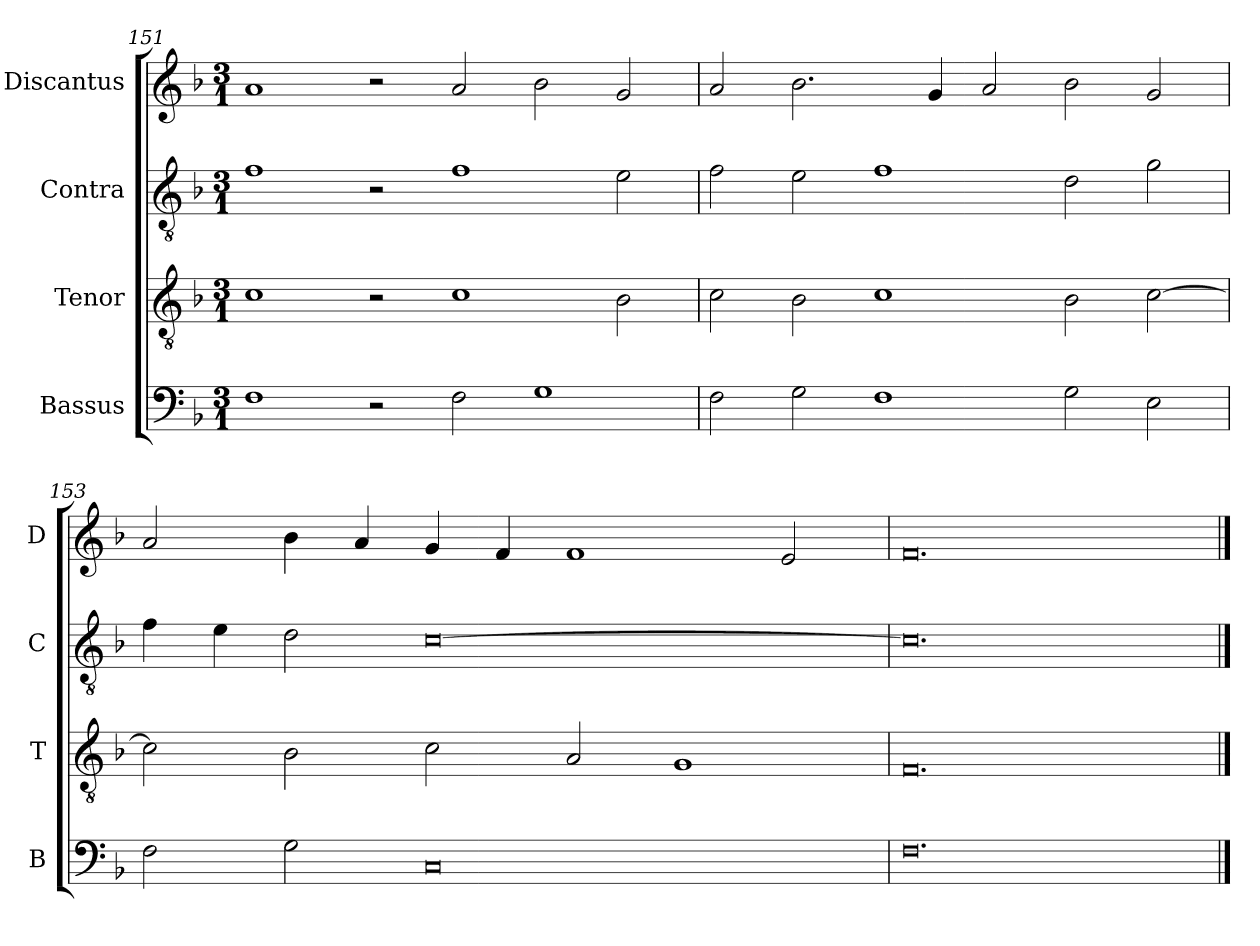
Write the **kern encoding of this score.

**kern	**kern	**kern	**kern
*part4	*part3	*part2	*part1
*staff4	*staff3	*staff2	*staff1
*I"Bassus	*I"Tenor	*I"Contra	*I"Discantus
*I'B	*I'T	*I'C	*I'D
*clefF4	*clefGv2	*clefGv2	*clefG2
*k[b-]	*k[b-]	*k[b-]	*k[b-]
*M3/1	*M3/1	*M3/1	*M3/1
=151	=151	=151	=151
1F	1c	1f	1a
2r	2r	2r	2r
2F\	1c	1f	2a/
1G	.	.	2b-\
.	2B-\	2e\	2g/
=152	=152	=152	=152
2F\	2c\	2f\	2a/
2G\	2B-\	2e\	2.b-\
1F	1c	1f	.
.	.	.	4g/
.	.	.	2a/
2G\	2B-\	2d\	2b-\
2E\	[2c\	2g\	2g/
=153	=153	=153	=153
2F\	2c\]	4f\	2a/
.	.	4e\	.
2G\	2B-\	2d\	4b-\
.	.	.	4a/
0C	2c\	[0c	4g/
.	.	.	4f/
.	2A/	.	1f
.	1G	.	.
.	.	.	2e/
=154	=154	=154	=154
0.F	0.F	0.c]	0.f
==	==	==	==
*-	*-	*-	*-
